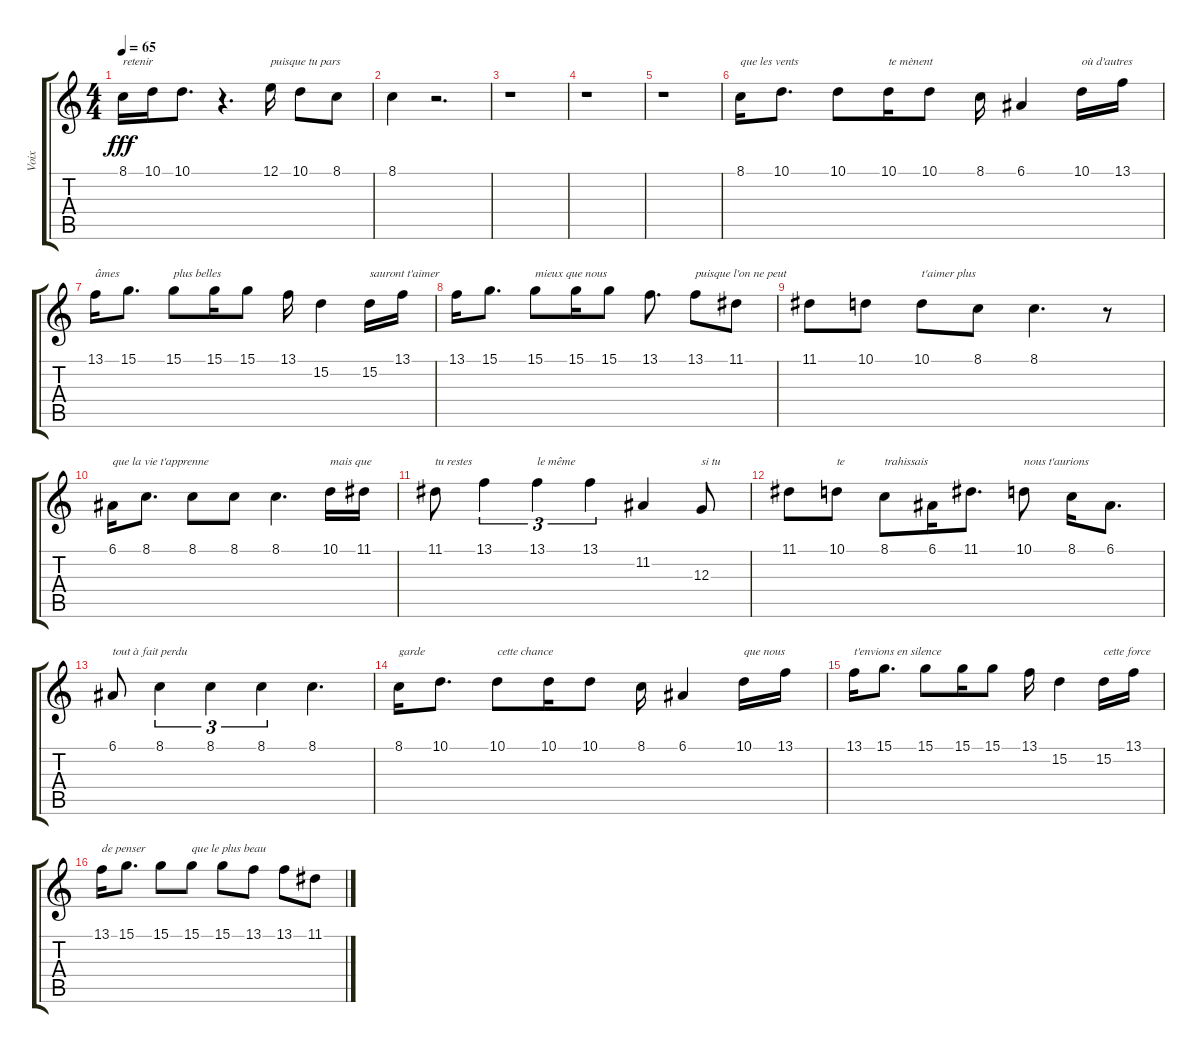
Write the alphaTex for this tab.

\track ("Voix" "Voix") {instrument synthvoice}
\staff {score tabs}
\tuning (E4 B3 G3 D3 A2 E2) {hide}
\ts (4 4)
\tempo 65
\clef g2
\ks c
8.1.16{txt "retenir" dy fff} 10.1.16 10.1.8{d} r.4{d} 12.1.16{txt "puisque tu pars"} 10.1.8 8.1.8 |
8.1.4 r.2{d} |
r.1 |
r.1 |
r.1 |
8.1.16{txt "que les vents"} 10.1.8{d} 10.1.8 10.1.16{txt "te mènent"} 10.1.8 8.1.16 6.1.4 10.1.16{txt "où d'autres"} 13.1.16 |
13.1.16{txt "âmes"} 15.1.8{d} 15.1.8{txt "plus belles"} 15.1.16 15.1.8 13.1.16 15.2.4 15.2.16{txt "sauront t'aimer"} 13.1.16 |
13.1.16 15.1.8{d} 15.1.8{txt "mieux que nous"} 15.1.16 15.1.8 13.1.8{d} 13.1.8{txt "puisque l'on ne peut "} 11.1.8 |
11.1.8 10.1.8 10.1.8{txt "t'aimer plus"} 8.1.8 8.1.4{d} r.8 |
6.1.16{txt "que la vie t'apprenne"} 8.1.8{d} 8.1.8 8.1.8 8.1.4{d} 10.1.16{txt "mais que"} 11.1.16 |
11.1.8{txt "tu restes"} 13.1.4{tu (3 2)} 13.1.4{tu (3 2) txt "le même"} 13.1.4{tu (3 2)} 11.2.4 12.3.8{txt "si tu "} |
11.1.8 10.1.8{txt "te "} 8.1.8{txt "trahissais"} 6.1.16 11.1.8{d} 10.1.8{txt "nous t'aurions"} 8.1.16 6.1.8{d} |
6.1.8{txt "tout à fait perdu"} 8.1.4{tu (3 2)} 8.1.4{tu (3 2)} 8.1.4{tu (3 2)} 8.1.4{d} |
8.1.16{txt "garde"} 10.1.8{d} 10.1.8{txt "cette chance"} 10.1.16 10.1.8 8.1.16 6.1.4 10.1.16{txt "que nous"} 13.1.16 |
13.1.16{txt "t'envions en silence"} 15.1.8{d} 15.1.8 15.1.16 15.1.8 13.1.16 15.2.4 15.2.16{txt "cette force"} 13.1.16 |
13.1.16{txt "de penser"} 15.1.8{d} 15.1.8 15.1.8{txt "que le plus beau"} 15.1.8 13.1.8 13.1.8 11.1.8
